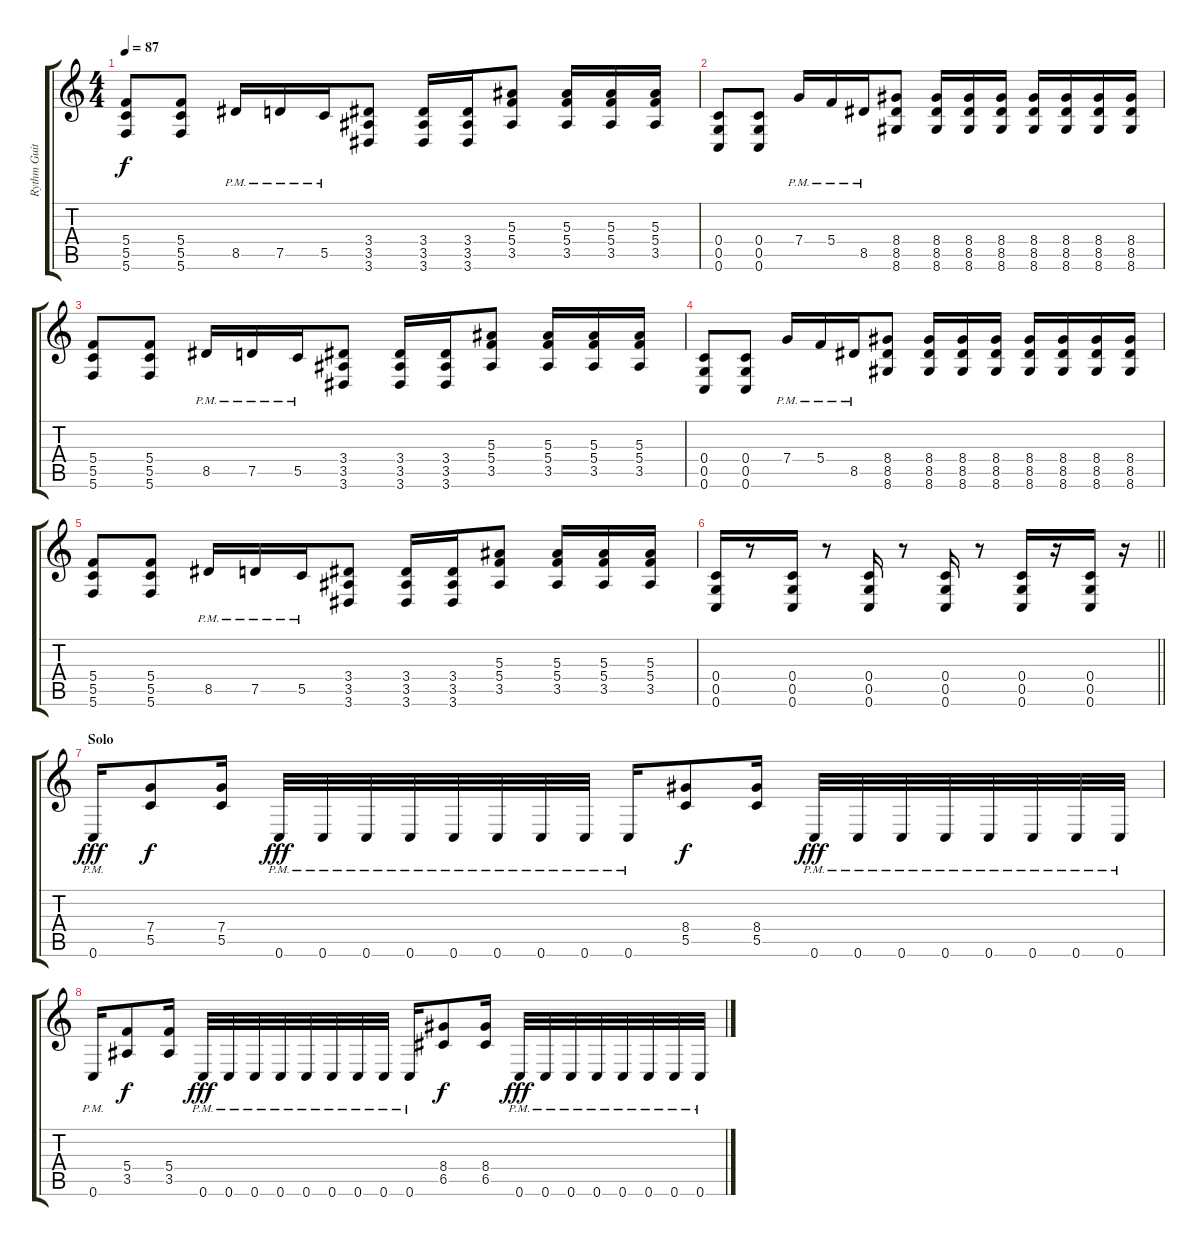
\track ("Rythm Guitar 1" "Rythm Guit") {instrument distortionguitar}
\staff {score tabs}
\tuning (D4 A3 F3 C3 G2 C2) {hide}
\ts (4 4)
\tempo 87
\clef g2
\ks c
(5.4 5.5 5.6).8{dy f} (5.4 5.5 5.6).8 8.5{pm}.16 7.5{pm}.16 5.5{pm}.16 (3.4 3.5 3.6).8 (3.4 3.5 3.6).16 (3.4 3.5 3.6).16 (5.3 5.4 3.5).8 (5.3 5.4 3.5).16 (5.3 5.4 3.5).16 (5.3 5.4 3.5).16 |
(0.4 0.5 0.6).8 (0.4 0.5 0.6).8 7.4{pm}.16 5.4{pm}.16 8.5{pm}.16 (8.4 8.5 8.6).8 (8.4 8.5 8.6).16 (8.4 8.5 8.6).16 (8.4 8.5 8.6).16 (8.4 8.5 8.6).16 (8.4 8.5 8.6).16 (8.4 8.5 8.6).16 (8.4 8.5 8.6).16 |
(5.4 5.5 5.6).8 (5.4 5.5 5.6).8 8.5{pm}.16 7.5{pm}.16 5.5{pm}.16 (3.4 3.5 3.6).8 (3.4 3.5 3.6).16 (3.4 3.5 3.6).16 (5.3 5.4 3.5).8 (5.3 5.4 3.5).16 (5.3 5.4 3.5).16 (5.3 5.4 3.5).16 |
(0.4 0.5 0.6).8 (0.4 0.5 0.6).8 7.4{pm}.16 5.4{pm}.16 8.5{pm}.16 (8.4 8.5 8.6).8 (8.4 8.5 8.6).16 (8.4 8.5 8.6).16 (8.4 8.5 8.6).16 (8.4 8.5 8.6).16 (8.4 8.5 8.6).16 (8.4 8.5 8.6).16 (8.4 8.5 8.6).16 |
(5.4 5.5 5.6).8 (5.4 5.5 5.6).8 8.5{pm}.16 7.5{pm}.16 5.5{pm}.16 (3.4 3.5 3.6).8 (3.4 3.5 3.6).16 (3.4 3.5 3.6).16 (5.3 5.4 3.5).8 (5.3 5.4 3.5).16 (5.3 5.4 3.5).16 (5.3 5.4 3.5).16 |
\barLineRight lightlight
(0.4 0.5 0.6).16 r.8 (0.4 0.5 0.6).16 r.8 (0.4 0.5 0.6).16 r.8 (0.4 0.5 0.6).16 r.8 (0.4 0.5 0.6).16 r.16 (0.4 0.5 0.6).16 r.16 |
\section ("" "Solo")
0.6{pm}.16{dy fff volume 12} (7.4 5.5).8{dy f} (7.4 5.5).16 0.6{pm}.32{dy fff} 0.6{pm}.32 0.6{pm}.32 0.6{pm}.32 0.6{pm}.32 0.6{pm}.32 0.6{pm}.32 0.6{pm}.32 0.6{pm}.16 (8.4 5.5).8{dy f} (8.4 5.5).16 0.6{pm}.32{dy fff} 0.6{pm}.32 0.6{pm}.32 0.6{pm}.32 0.6{pm}.32 0.6{pm}.32 0.6{pm}.32 0.6{pm}.32 |
0.6{pm}.16 (5.4 3.5).8{dy f} (5.4 3.5).16 0.6{pm}.32{dy fff} 0.6{pm}.32 0.6{pm}.32 0.6{pm}.32 0.6{pm}.32 0.6{pm}.32 0.6{pm}.32 0.6{pm}.32 0.6{pm}.16 (8.4 6.5).8{dy f} (8.4 6.5).16 0.6{pm}.32{dy fff} 0.6{pm}.32 0.6{pm}.32 0.6{pm}.32 0.6{pm}.32 0.6{pm}.32 0.6{pm}.32 0.6{pm}.32
